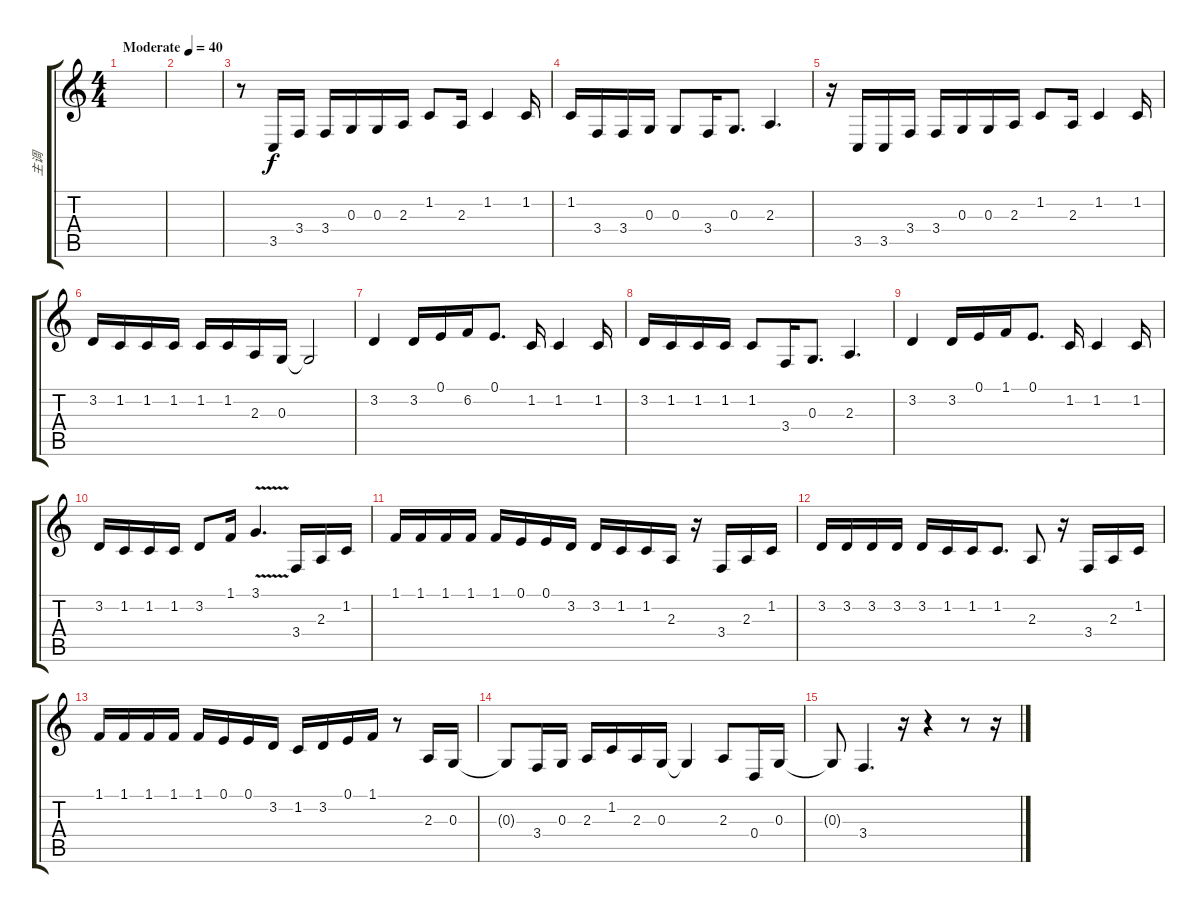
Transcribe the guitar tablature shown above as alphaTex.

\track ("主调" "主调") {instrument acousticgrandpiano}
\staff {score tabs}
\tuning (E4 B3 G3 D3 A2 E2) {hide}
\ts (4 4)
\tempo (40 "Moderate")
\clef g2
\ks c
|
|
r.8 3.5.16 3.4.16 3.4.16 0.3.16 0.3.16 2.3.16 1.2.8 2.3.16 1.2.4{txt ""} 1.2.16 |
1.2.16 3.4.16 3.4.16 0.3.16 0.3.8 3.4.16 0.3.8{d} 2.3.4{d} |
r.16 3.5.16 3.5.16 3.4.16 3.4.16 0.3.16 0.3.16 2.3.16 1.2.8 2.3.16 1.2.4 1.2.16 |
3.2.16 1.2.16 1.2.16 1.2.16 1.2.16 1.2.16 2.3.16 0.3.16 0.3{t}.2 |
3.2.4 3.2.16 0.1.16 6.2.16 0.1.8{d} 1.2.16 1.2.4 1.2.16 |
3.2.16 1.2.16 1.2.16 1.2.16 1.2.8 3.4.16 0.3.8{d} 2.3.4{d} |
3.2.4 3.2.16 0.1.16 1.1.16 0.1.8{d} 1.2.16 1.2.4 1.2.16 |
3.2.16 1.2.16 1.2.16 1.2.16 3.2.8 1.1.16 3.1{v}.4{d} 3.4.16 2.3.16 1.2.16 |
1.1.16 1.1.16 1.1.16 1.1.16 1.1.16 0.1.16 0.1.16 3.2.16 3.2.16 1.2.16 1.2.16 2.3.16 r.16 3.4.16 2.3.16 1.2.16 |
3.2.16 3.2.16 3.2.16 3.2.16 3.2.16 1.2.16 1.2.16 1.2.8{d} 2.3.8 r.16 3.4.16 2.3.16 1.2.16 |
1.1.16 1.1.16 1.1.16 1.1.16 1.1.16 0.1.16 0.1.16 3.2.16 1.2.16 3.2.16 0.1.16 1.1.16 r.8 2.3.16 0.3.16 |
0.3{t}.8 3.4.16 0.3.16 2.3.16 1.2.16 2.3.16 0.3.16 0.3{t}.4 2.3.8 0.4.16 0.3.16 |
0.3{t}.8 3.4.4{d} r.16 r.4 r.8 r.16
